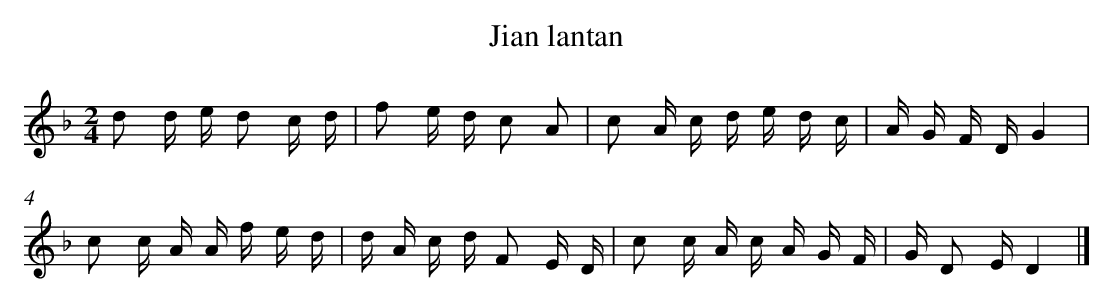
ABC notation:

X:1
T: Jian lantan
L: 1/16
M: 2/4
K: F
d2 d e d2 c d [I:setbarnb 1]|
f2 e d c2 A2 |
c2 A c d e d c |
A G F DG4 |
c2 c A A f e d |
d A c d F2 E D |
c2 c A c A G F |
G D2 ED4 |]
